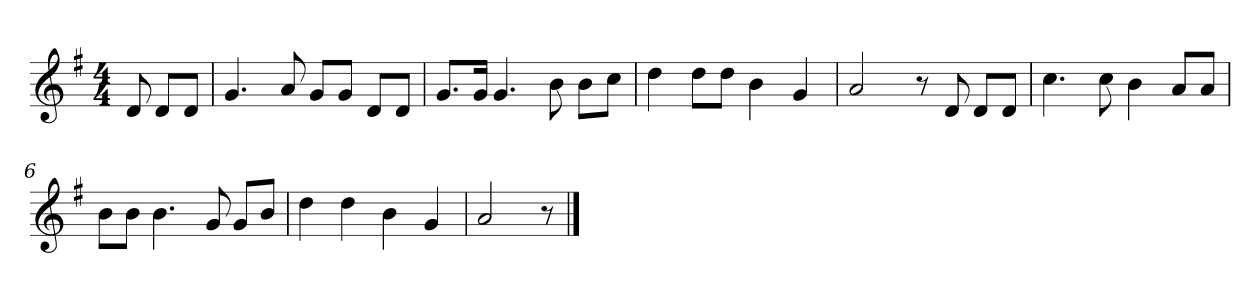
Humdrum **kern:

**kern
*part1
*staff1
*k[f#]
*M4/4
*MM120
=
8d
8dL
8dJ
=1
4.g
8a
8gL
8gJ
8dL
8dJ
=2
8.gL
16gJk
4.g
8b
8bL
8ccJ
=3
4dd
8ddL
8ddJ
4b
4g
=4
2a
8r
8d
8dL
8dJ
=5
4.cc
8cc
4b
8aL
8aJ
=6
8bL
8bJ
4.b
8g
8gL
8bJ
=7
4dd
4dd
4b
4g
=8
2a
8r
==
*-
